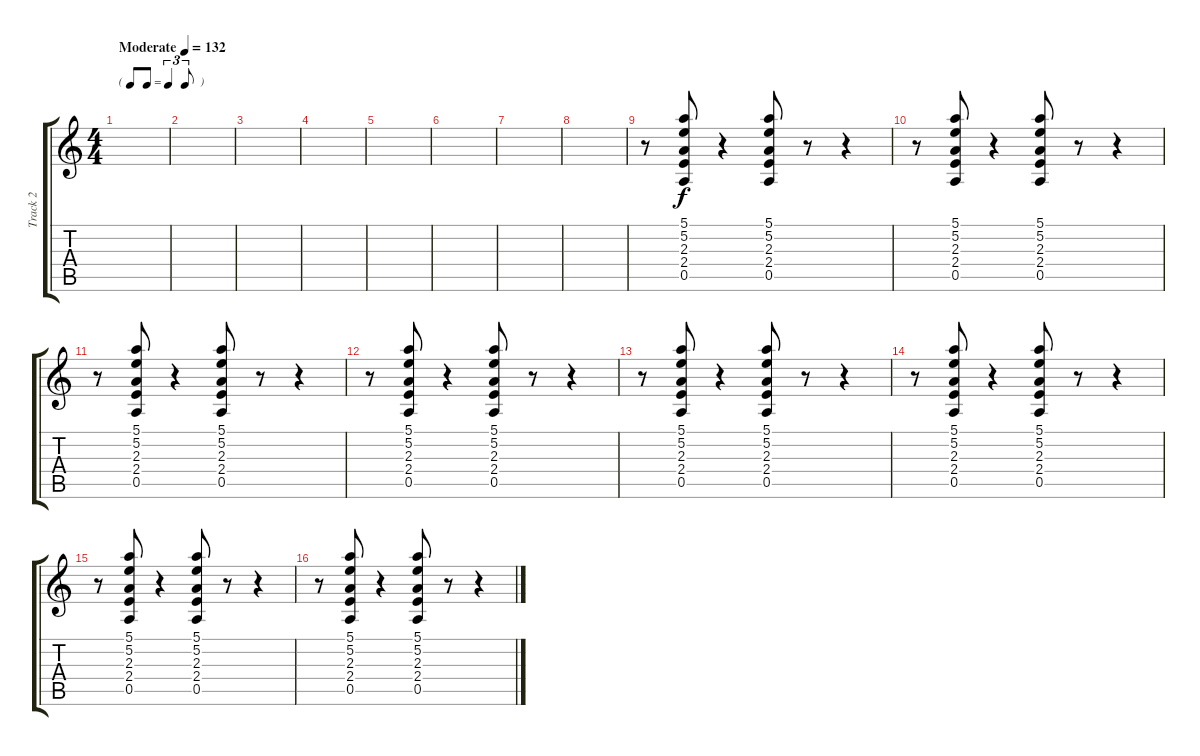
\track ("Track 2" "Track 2") {instrument overdrivenguitar}
\staff {score tabs}
\tuning (E4 B3 G3 D3 A2 E2) {hide}
\ts (4 4)
\tf triplet8th
\tempo (132 "Moderate")
\clef g2
\ks c
|
|
|
|
|
|
|
|
r.8 (5.1 5.2 2.3 2.4 0.5).8 r.4 (5.1 5.2 2.3 2.4 0.5).8 r.8 r.4 |
r.8 (5.1 5.2 2.3 2.4 0.5).8 r.4 (5.1 5.2 2.3 2.4 0.5).8 r.8 r.4 |
r.8 (5.1 5.2 2.3 2.4 0.5).8 r.4 (5.1 5.2 2.3 2.4 0.5).8 r.8 r.4 |
r.8 (5.1 5.2 2.3 2.4 0.5).8 r.4 (5.1 5.2 2.3 2.4 0.5).8 r.8 r.4 |
r.8 (5.1 5.2 2.3 2.4 0.5).8 r.4 (5.1 5.2 2.3 2.4 0.5).8 r.8 r.4 |
r.8 (5.1 5.2 2.3 2.4 0.5).8 r.4 (5.1 5.2 2.3 2.4 0.5).8 r.8 r.4 |
r.8 (5.1 5.2 2.3 2.4 0.5).8 r.4 (5.1 5.2 2.3 2.4 0.5).8 r.8 r.4 |
r.8 (5.1 5.2 2.3 2.4 0.5).8 r.4 (5.1 5.2 2.3 2.4 0.5).8 r.8 r.4
